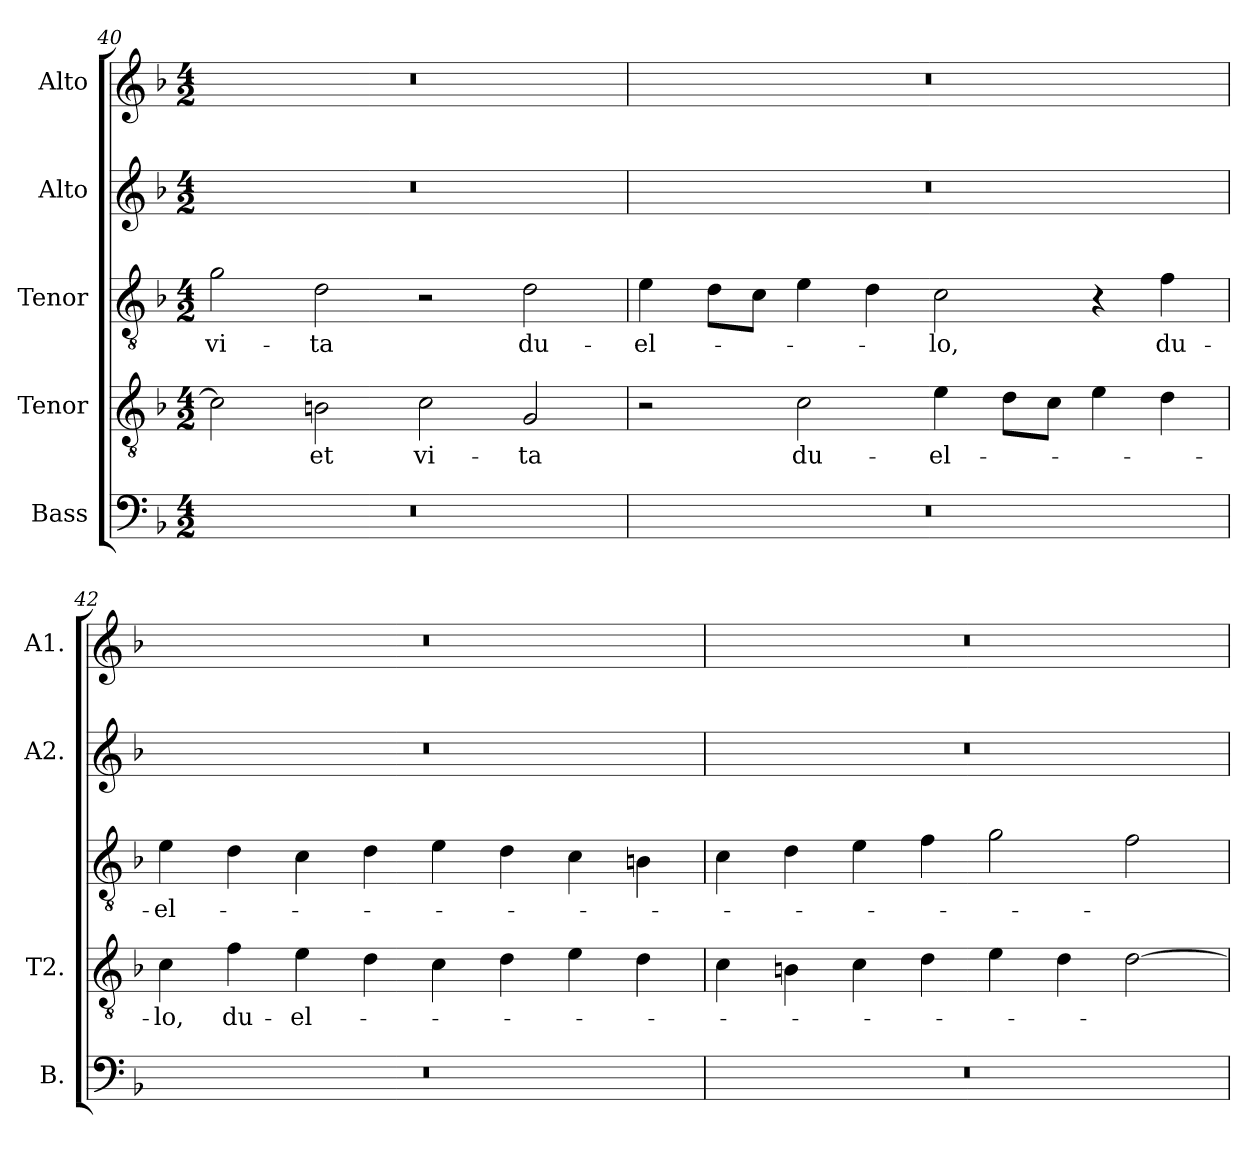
**kern	**kern	**text	**kern	**text	**kern	**kern
*part5	*part4	*part4	*part3	*part3	*part2	*part1
*staff5	*staff4	*staff4	*staff3	*staff3	*staff2	*staff1
*I"Bass	*I"Tenor	*	*I"Tenor	*	*I"Alto	*I"Alto
*I'B.	*I'T2.	*	*	*	*I'A2.	*I'A1.
*clefF4	*clefGv2	*	*clefGv2	*	*clefG2	*clefG2
*	*ITrd7c12	*	*ITrd7c12	*	*	*
*k[b-]	*k[b-]	*	*k[b-]	*	*k[b-]	*k[b-]
*F:	*F:	*	*F:	*	*F:	*F:
*M4/2	*M4/2	*	*M4/2	*	*M4/2	*M4/2
=40	=40	=40	=40	=40	=40	=40
!LO:N:vis=1	!	!	!	!	!	!
!	!	!	!	!LO:LY:b:color=#000000	!LO:N:vis=1	!LO:N:vis=1
0r	2Ci\]	.	2Gi\	vi-	0r	0r
!	!	!LO:LY:b:color=#000000	!	!	!	!
!	!	!	!	!LO:LY:b:color=#000000	!	!
.	2BBni\	et	2Di\	-ta	.	.
!	!	!LO:LY:b:color=#000000	!	!	!	!
.	2Ci\	vi-	2r	.	.	.
!	!	!LO:LY:b:color=#000000	!	!	!	!
!	!	!	!	!LO:LY:b:color=#000000	!	!
.	2GGi/	-ta	2Di\	du-	.	.
!!LO:LB:g=z
=41	=41	=41	=41	=41	=41	=41
!LO:N:vis=1	!	!	!	!	!	!
!	!	!	!	!LO:LY:b:color=#000000	!LO:N:vis=1	!LO:N:vis=1
0r	2r	.	4Ei\	-el-	0r	0r
.	.	.	8Di\L	.	.	.
.	.	.	8Ci\J	.	.	.
!	!	!LO:LY:b:color=#000000	!	!	!	!
.	2Ci\	du-	4Ei\	.	.	.
.	.	.	4Di\	.	.	.
!	!	!LO:LY:b:color=#000000	!	!	!	!
!	!	!	!	!LO:LY:b:color=#000000	!	!
.	4Ei\	-el-	2Ci\	-lo,	.	.
.	8Di\L	.	.	.	.	.
.	8Ci\J	.	.	.	.	.
.	4Ei\	.	4r	.	.	.
!	!	!	!	!LO:LY:b:color=#000000	!	!
.	4Di\	.	4Fi\	du-	.	.
=42	=42	=42	=42	=42	=42	=42
!LO:N:vis=1	!	!	!	!	!	!
!	!	!LO:LY:b:color=#000000	!	!	!	!
!	!	!	!	!LO:LY:b:color=#000000	!LO:N:vis=1	!LO:N:vis=1
0r	4Ci\	-lo,	4Ei\	-el-	0r	0r
!	!	!LO:LY:b:color=#000000	!	!	!	!
.	4Fi\	du-	4Di\	.	.	.
!	!	!LO:LY:b:color=#000000	!	!	!	!
.	4Ei\	-el-	4Ci\	.	.	.
.	4Di\	.	4Di\	.	.	.
.	4Ci\	.	4Ei\	.	.	.
.	4Di\	.	4Di\	.	.	.
.	4Ei\	.	4Ci\	.	.	.
.	4Di\	.	4BBni\	.	.	.
=43	=43	=43	=43	=43	=43	=43
!LO:N:vis=1	!	!	!	!	!LO:N:vis=1	!LO:N:vis=1
0r	4Ci\	.	4Ci\	.	0r	0r
.	4BBni\	.	4Di\	.	.	.
.	4Ci\	.	4Ei\	.	.	.
.	4Di\	.	4Fi\	.	.	.
.	4Ei\	.	2Gi\	.	.	.
.	4Di\	.	.	.	.	.
.	[2Di\	.	2Fi\	.	.	.
=	=	=	=	=	=	=
*-	*-	*-	*-	*-	*-	*-
